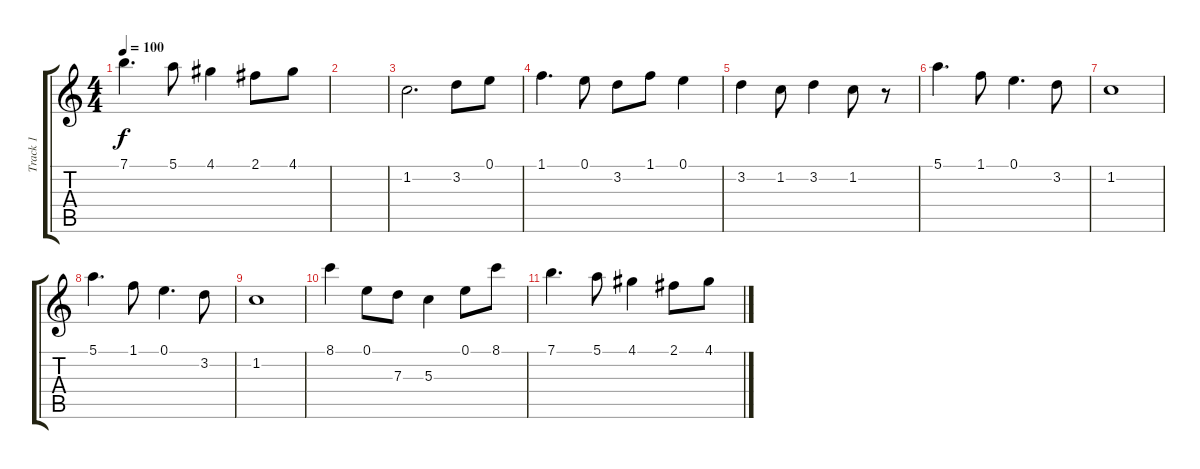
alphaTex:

\track ("Track 1" "Track 1") {instrument acousticguitarnylon}
\staff {score tabs}
\tuning (E4 B3 G3 D3 A2 E2) {hide}
\ts (4 4)
\tempo 100
\clef g2
\ks aminor
7.1.4{d dy f} 5.1.8 4.1.4 2.1.8 4.1.8 |
|
1.2.2{d} 3.2.8 0.1.8 |
1.1.4{d} 0.1.8 3.2.8 1.1.8 0.1.4 |
3.2.4 1.2.8 3.2.4 1.2.8 r.8 |
5.1.4{d} 1.1.8 0.1.4{d} 3.2.8 |
1.2.1 |
5.1.4{d} 1.1.8 0.1.4{d} 3.2.8 |
1.2.1 |
8.1.4 0.1.8 7.3.8 5.3.4 0.1.8 8.1.8 |
7.1.4{d} 5.1.8 4.1.4 2.1.8 4.1.8
